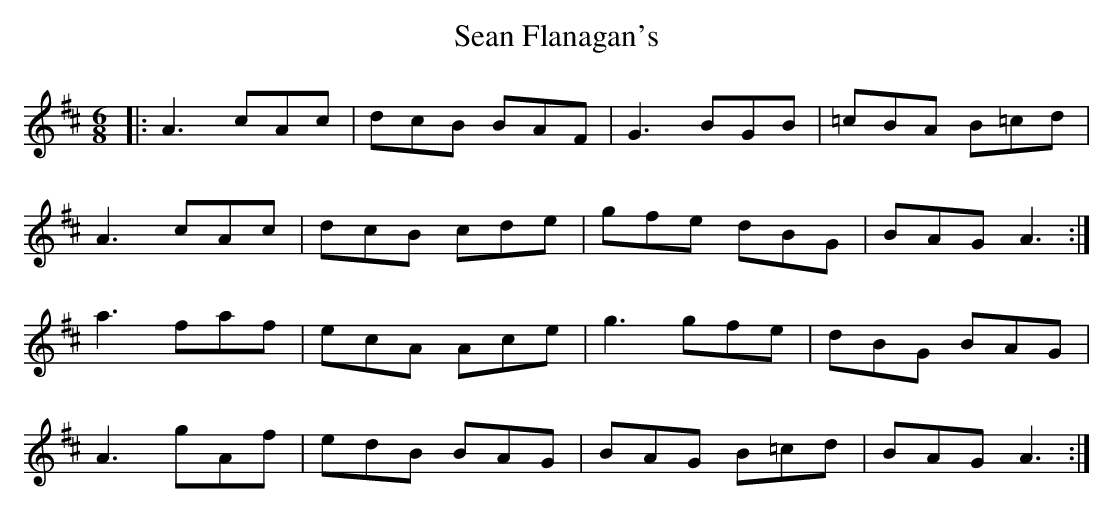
X:1
T: Sean Flanagan's
M: 6/8
L: 1/8
K: Amix
|:A3 cAc|dcB BAF|G3 BGB|=cBA B=cd|
A3 cAc|dcB cde|gfe dBG|BAG A3:|
a3 faf|ecA Ace|g3 gfe|dBG BAG|
A3 gAf|edB BAG|BAG B=cd|BAG A3:|
